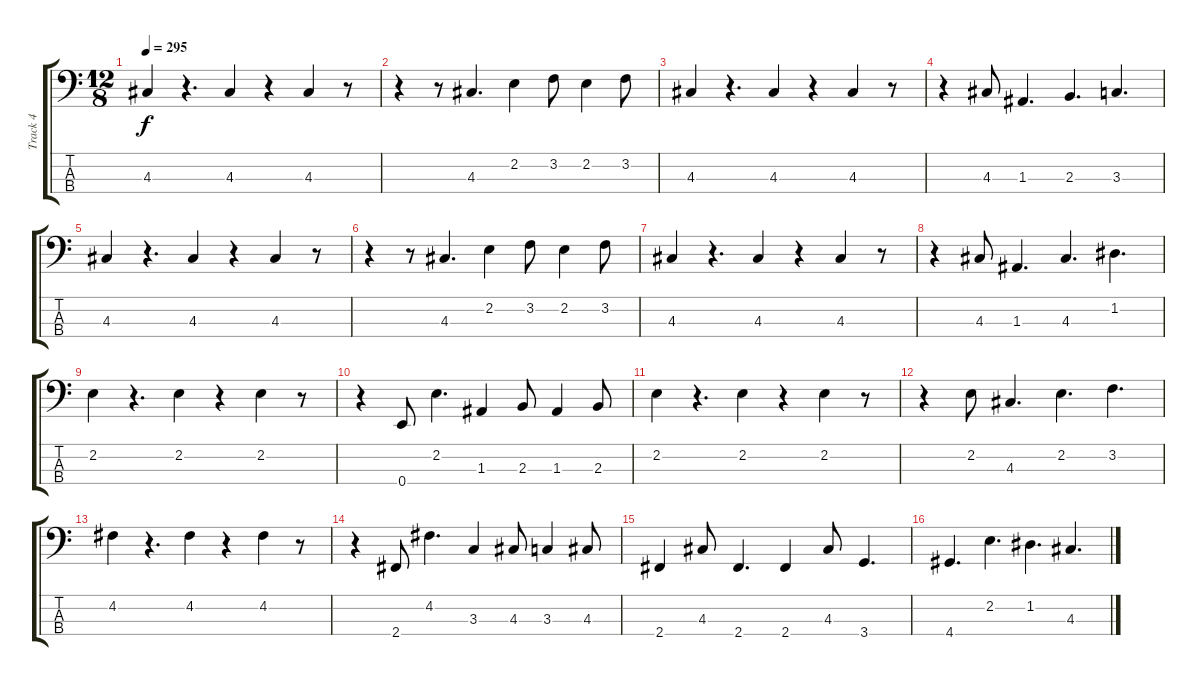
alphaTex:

\track ("Track 4" "Track 4") {instrument slapbass1}
\staff {score tabs}
\tuning (G2 D2 A1 E1) {hide}
\ts (12 8)
\tempo 295
\clef f4
\ks c
4.3.4{dy f} r.4{d} 4.3.4 r.4 4.3.4 r.8 |
r.4 r.8 4.3.4{d} 2.2.4 3.2.8 2.2.4 3.2.8 |
4.3.4 r.4{d} 4.3.4 r.4 4.3.4 r.8 |
r.4 4.3.8 1.3.4{d} 2.3.4{d} 3.3.4{d} |
4.3.4 r.4{d} 4.3.4 r.4 4.3.4 r.8 |
r.4 r.8 4.3.4{d} 2.2.4 3.2.8 2.2.4 3.2.8 |
4.3.4 r.4{d} 4.3.4 r.4 4.3.4 r.8 |
r.4 4.3.8 1.3.4{d} 4.3.4{d} 1.2.4{d} |
2.2.4 r.4{d} 2.2.4 r.4 2.2.4 r.8 |
r.4 0.4.8 2.2.4{d} 1.3.4 2.3.8 1.3.4 2.3.8 |
2.2.4 r.4{d} 2.2.4 r.4 2.2.4 r.8 |
r.4 2.2.8 4.3.4{d} 2.2.4{d} 3.2.4{d} |
4.2.4 r.4{d} 4.2.4 r.4 4.2.4 r.8 |
r.4 2.4.8 4.2.4{d} 3.3.4 4.3.8 3.3.4 4.3.8 |
2.4.4 4.3.8 2.4.4{d} 2.4.4 4.3.8 3.4.4{d} |
4.4.4{d} 2.2.4{d} 1.2.4{d} 4.3.4{d}
